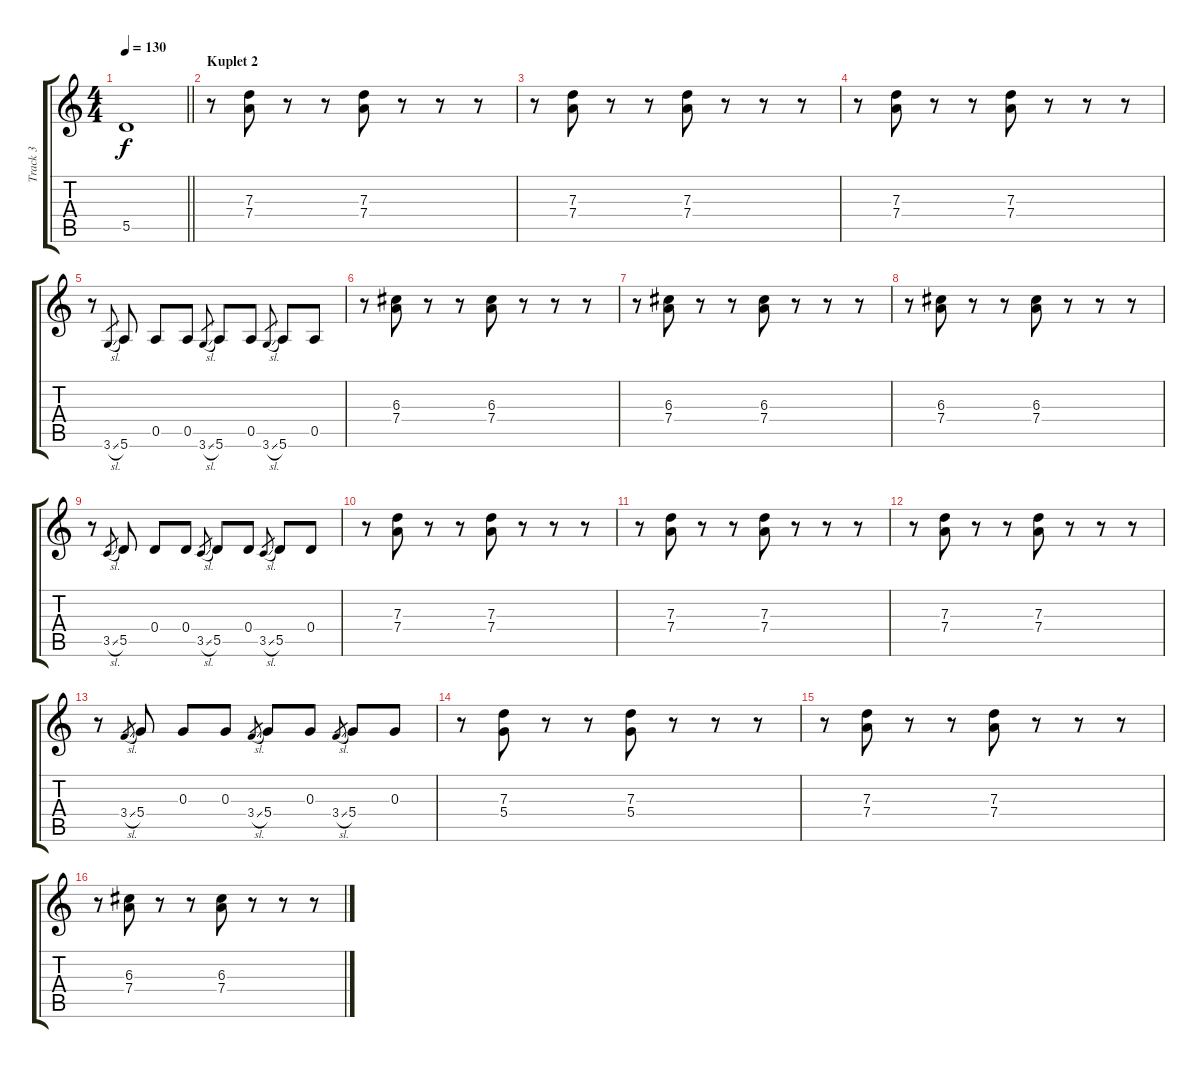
\track ("Track 3" "Track 3") {instrument acousticguitarsteel}
\staff {score tabs}
\tuning (E4 B3 G3 D3 A2 E2) {hide}
\ts (4 4)
\tempo 130
\clef g2
\barLineRight lightlight
\ks c
5.5.1{dy f} |
\section ("" "Kuplet 2")
r.8 (7.3 7.4).8 r.8 r.8 (7.3 7.4).8 r.8 r.8 r.8 |
r.8 (7.3 7.4).8 r.8 r.8 (7.3 7.4).8 r.8 r.8 r.8 |
r.8 (7.3 7.4).8 r.8 r.8 (7.3 7.4).8 r.8 r.8 r.8 |
r.8 3.6{sl}.8{gr} 5.6.8 0.5.8 0.5.8 3.6{sl}.8{gr} 5.6.8 0.5.8 3.6{sl}.8{gr} 5.6.8 0.5.8 |
r.8 (6.3 7.4).8 r.8 r.8 (6.3 7.4).8 r.8 r.8 r.8 |
r.8 (6.3 7.4).8 r.8 r.8 (6.3 7.4).8 r.8 r.8 r.8 |
r.8 (6.3 7.4).8 r.8 r.8 (6.3 7.4).8 r.8 r.8 r.8 |
r.8 3.5{sl}.8{gr} 5.5.8 0.4.8 0.4.8 3.5{sl}.8{gr} 5.5.8 0.4.8 3.5{sl}.8{gr} 5.5.8 0.4.8 |
r.8 (7.3 7.4).8 r.8 r.8 (7.3 7.4).8 r.8 r.8 r.8 |
r.8 (7.3 7.4).8 r.8 r.8 (7.3 7.4).8 r.8 r.8 r.8 |
r.8 (7.3 7.4).8 r.8 r.8 (7.3 7.4).8 r.8 r.8 r.8 |
r.8 3.4{sl}.8{gr} 5.4.8 0.3.8 0.3.8 3.4{sl}.8{gr} 5.4.8 0.3.8 3.4{sl}.8{gr} 5.4.8 0.3.8 |
r.8 (7.3 5.4).8 r.8 r.8 (7.3 5.4).8 r.8 r.8 r.8 |
r.8 (7.3 7.4).8 r.8 r.8 (7.3 7.4).8 r.8 r.8 r.8 |
r.8 (6.3 7.4).8 r.8 r.8 (6.3 7.4).8 r.8 r.8 r.8
